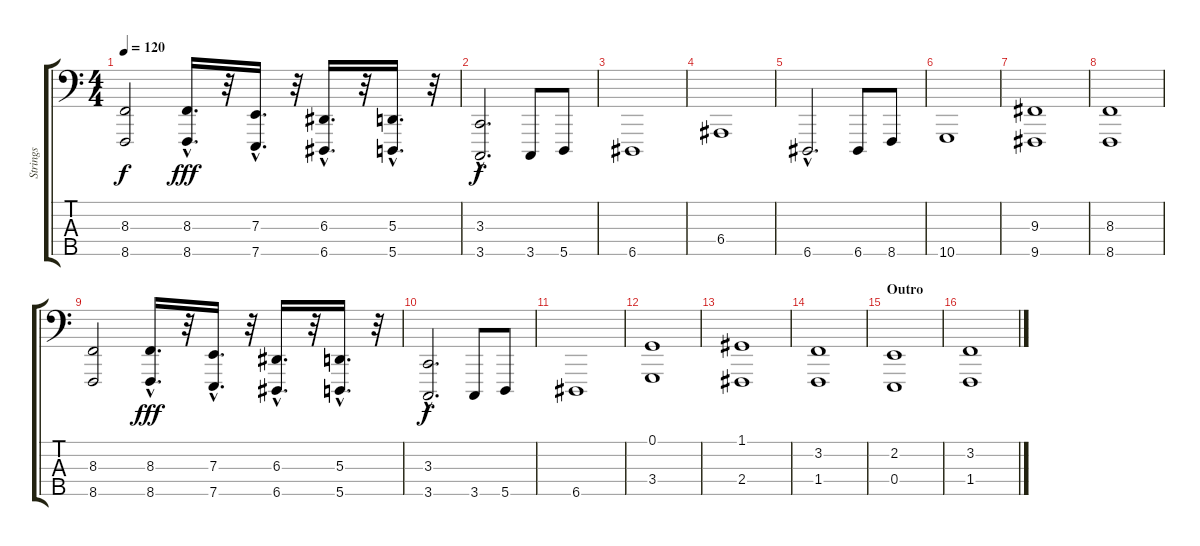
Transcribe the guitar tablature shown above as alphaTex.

\track ("Strings" "Strings") {instrument cello}
\staff {score tabs}
\tuning (G2 D2 A1 E1 A0) {hide}
\ts (4 4)
\tempo 120
\clef f4
\ks c
(8.3 8.5).2{dy f} (8.3{hac} 8.5{hac}).16{d dy fff} r.32 (7.3{hac} 7.5{hac}).16{d} r.32 (6.3{hac} 6.5{hac}).16{d} r.32 (5.3{hac} 5.5{hac}).16{d} r.32 |
(3.3{hac} 3.5{hac}).2{d dy f} 3.5.8 5.5.8 |
6.5.1 |
6.4.1 |
6.5{hac}.2{d} 6.5.8 8.5.8 |
10.5.1 |
(9.3 9.5).1 |
(8.3 8.5).1 |
(8.3 8.5).2 (8.3{hac} 8.5{hac}).16{d dy fff} r.32 (7.3{hac} 7.5{hac}).16{d} r.32 (6.3{hac} 6.5{hac}).16{d} r.32 (5.3{hac} 5.5{hac}).16{d} r.32 |
(3.3{hac} 3.5{hac}).2{d dy f} 3.5.8 5.5.8 |
6.5.1 |
(0.1 3.4).1 |
(1.1 2.4).1 |
(3.2 1.4).1 |
\section ("" "Outro")
(2.2 0.4).1 |
(3.2 1.4).1
